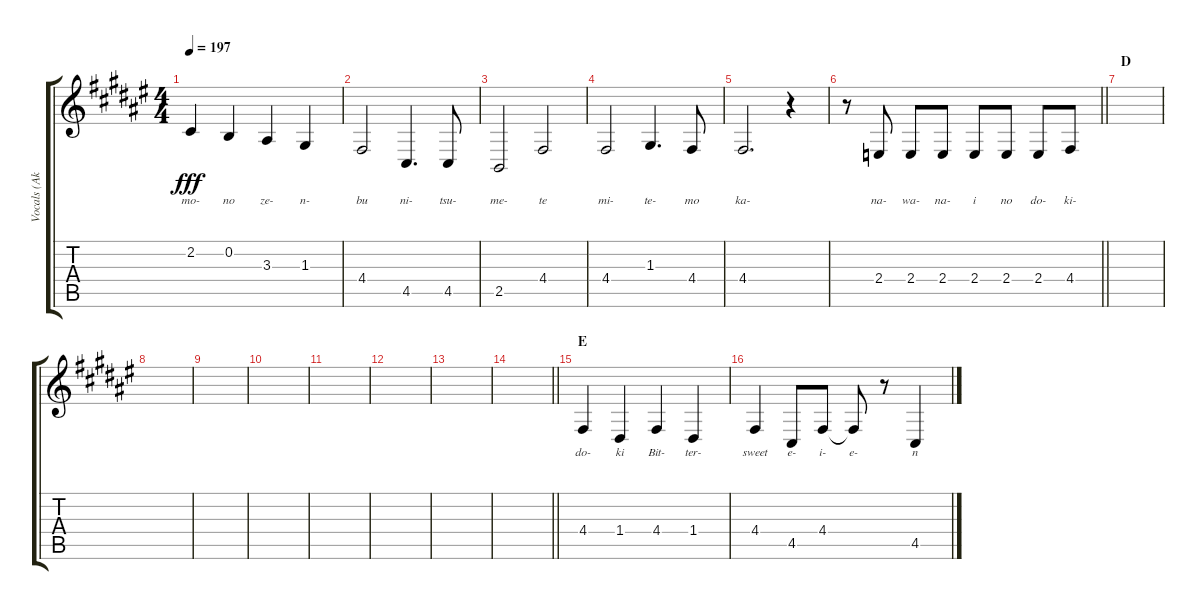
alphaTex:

\track ("Vocals (Akiyama Mio)" "Vocals (Ak") {instrument altosax}
\staff {score tabs}
\tuning (E4 B3 G3 D3 A2 E2) {hide}
\ts (4 4)
\tempo 197
\clef g2
\ks f#
2.2.4{lyrics (0 "mo-") lyrics (1 "") lyrics (2 "") lyrics (3 "") lyrics (4 "") dy fff} 0.2.4{lyrics (0 "no") lyrics (1 "") lyrics (2 "") lyrics (3 "") lyrics (4 "")} 3.3.4{lyrics (0 "ze-") lyrics (1 "") lyrics (2 "") lyrics (3 "") lyrics (4 "")} 1.3.4{lyrics (0 "n-") lyrics (1 "") lyrics (2 "") lyrics (3 "") lyrics (4 "")} |
4.4.2{lyrics (0 "bu") lyrics (1 "") lyrics (2 "") lyrics (3 "") lyrics (4 "")} 4.5.4{d lyrics (0 "ni-") lyrics (1 "") lyrics (2 "") lyrics (3 "") lyrics (4 "")} 4.5.8{lyrics (0 "tsu-") lyrics (1 "") lyrics (2 "") lyrics (3 "") lyrics (4 "")} |
2.5.2{lyrics (0 "me-") lyrics (1 "") lyrics (2 "") lyrics (3 "") lyrics (4 "")} 4.4.2{lyrics (0 "te") lyrics (1 "") lyrics (2 "") lyrics (3 "") lyrics (4 "")} |
4.4.2{lyrics (0 "mi-") lyrics (1 "") lyrics (2 "") lyrics (3 "") lyrics (4 "")} 1.3.4{d lyrics (0 "te-") lyrics (1 "") lyrics (2 "") lyrics (3 "") lyrics (4 "")} 4.4.8{lyrics (0 "mo") lyrics (1 "") lyrics (2 "") lyrics (3 "") lyrics (4 "")} |
4.4.2{d lyrics (0 "ka-") lyrics (1 "") lyrics (2 "") lyrics (3 "") lyrics (4 "")} r.4 |
\barLineRight lightlight
r.8 2.4.8{lyrics (0 "na-") lyrics (1 "") lyrics (2 "") lyrics (3 "") lyrics (4 "")} 2.4.8{lyrics (0 "wa-") lyrics (1 "") lyrics (2 "") lyrics (3 "") lyrics (4 "")} 2.4.8{lyrics (0 "na-") lyrics (1 "") lyrics (2 "") lyrics (3 "") lyrics (4 "")} 2.4.8{lyrics (0 "i") lyrics (1 "") lyrics (2 "") lyrics (3 "") lyrics (4 "")} 2.4.8{lyrics (0 "no") lyrics (1 "") lyrics (2 "") lyrics (3 "") lyrics (4 "")} 2.4.8{lyrics (0 "do-") lyrics (1 "") lyrics (2 "") lyrics (3 "") lyrics (4 "")} 4.4.8{lyrics (0 "ki-") lyrics (1 "") lyrics (2 "") lyrics (3 "") lyrics (4 "")} |
\section ("" "D")
|
|
|
|
|
|
|
\barLineRight lightlight
|
\section ("" "E")
4.4.4{lyrics (0 "do-") lyrics (1 "") lyrics (2 "") lyrics (3 "") lyrics (4 "")} 1.4.4{lyrics (0 "ki") lyrics (1 "") lyrics (2 "") lyrics (3 "") lyrics (4 "")} 4.4.4{lyrics (0 "Bit-") lyrics (1 "") lyrics (2 "") lyrics (3 "") lyrics (4 "")} 1.4.4{lyrics (0 "ter-") lyrics (1 "") lyrics (2 "") lyrics (3 "") lyrics (4 "")} |
4.4.4{lyrics (0 "sweet") lyrics (1 "") lyrics (2 "") lyrics (3 "") lyrics (4 "")} 4.5.8{lyrics (0 "e-") lyrics (1 "") lyrics (2 "") lyrics (3 "") lyrics (4 "")} 4.4.8{lyrics (0 "i-") lyrics (1 "") lyrics (2 "") lyrics (3 "") lyrics (4 "")} 4.4{t}.8{lyrics (0 "e-") lyrics (1 "") lyrics (2 "") lyrics (3 "") lyrics (4 "")} r.8 4.5.4{lyrics (0 "n") lyrics (1 "") lyrics (2 "") lyrics (3 "") lyrics (4 "")}
